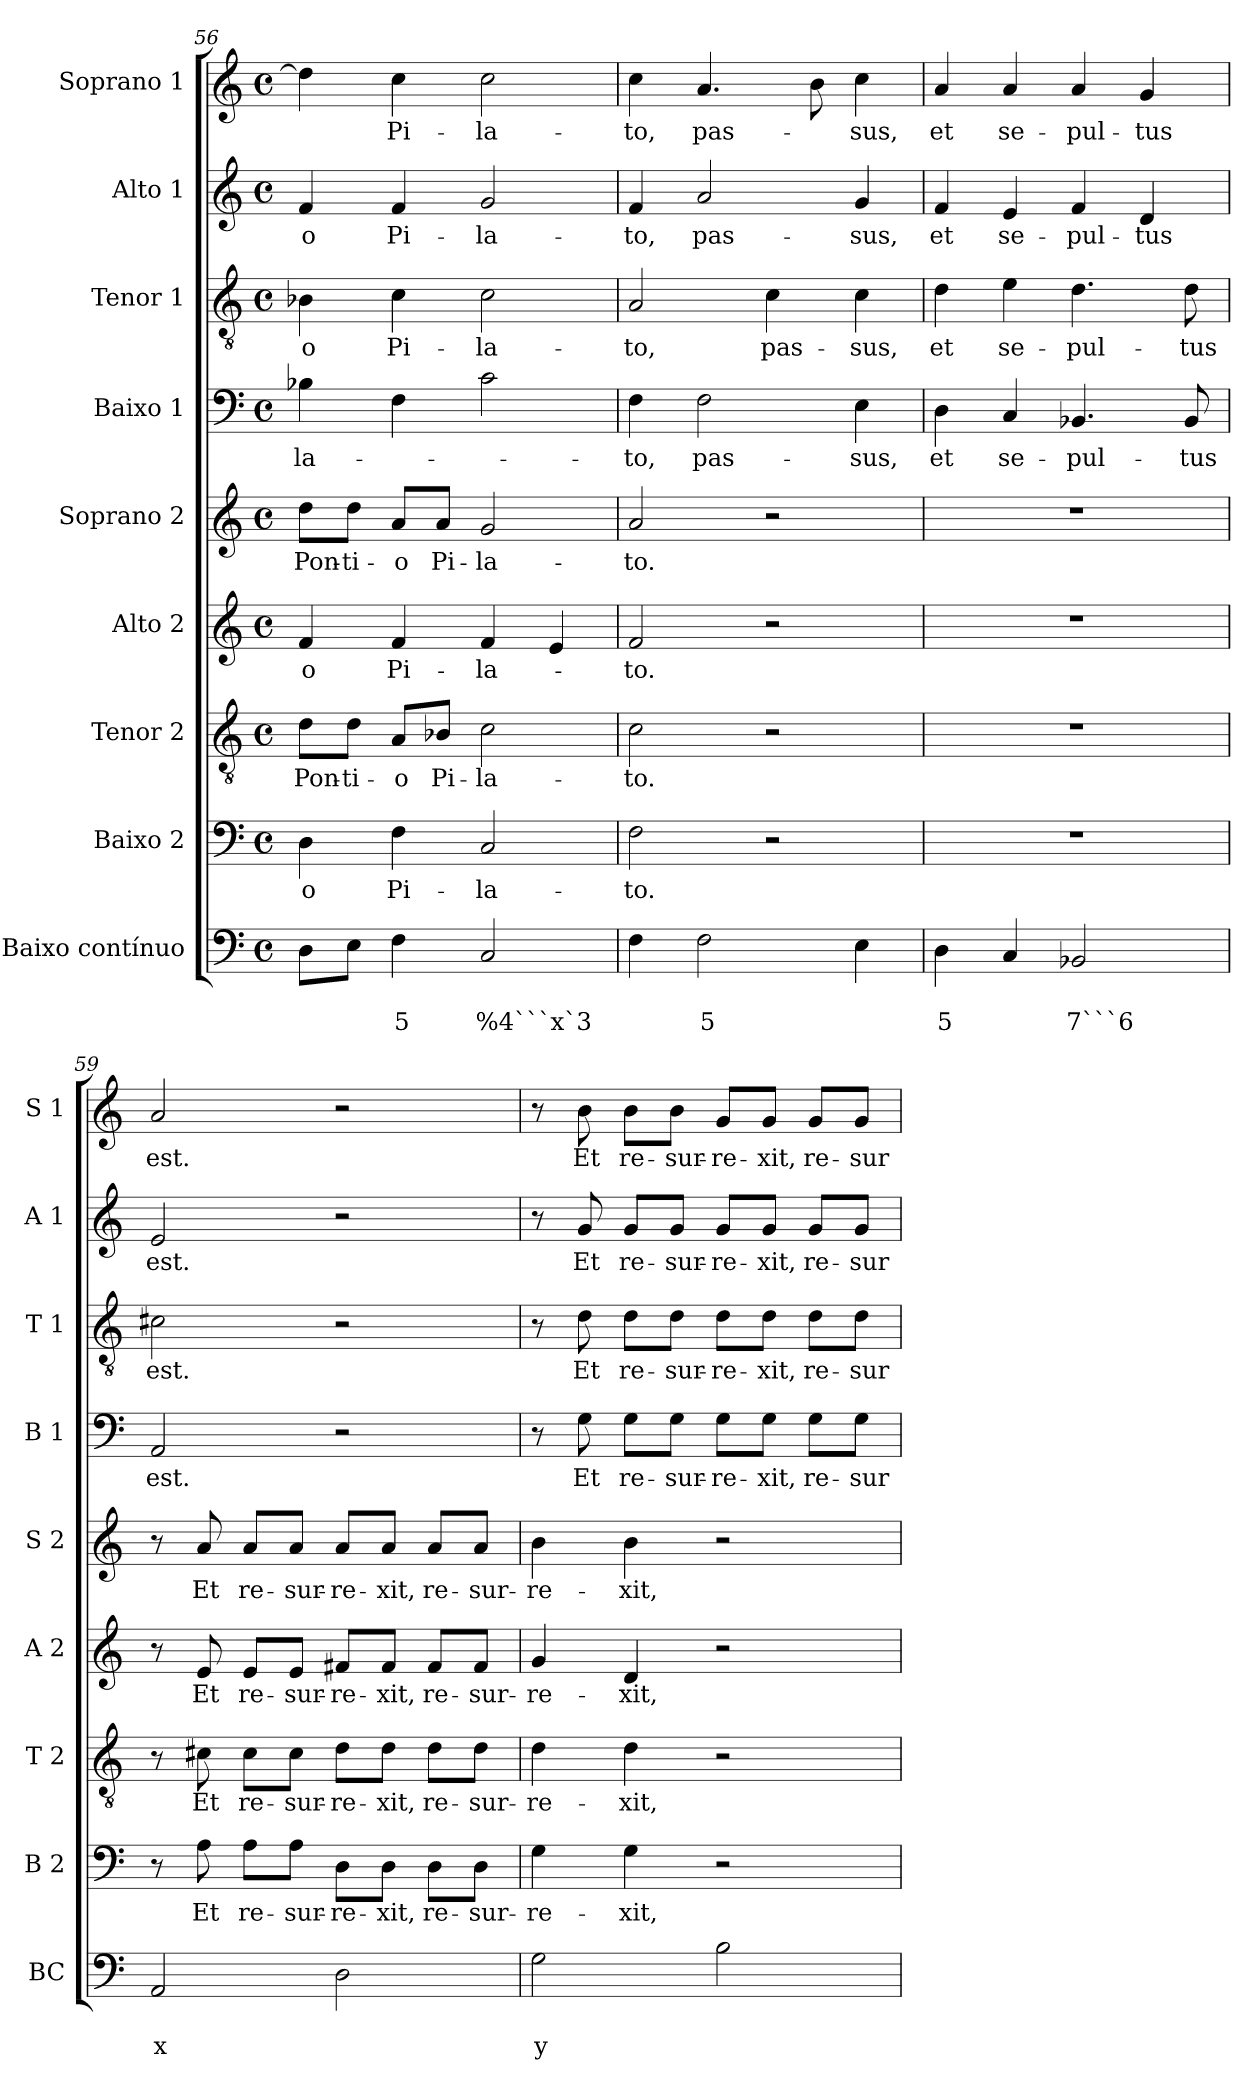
**kern	**text	**text	**kern	**text	**kern	**text	**kern	**text	**kern	**text	**kern	**text	**kern	**text	**kern	**text	**kern	**text
*part9	*part9	*part9	*part8	*part8	*part7	*part7	*part6	*part6	*part5	*part5	*part4	*part4	*part3	*part3	*part2	*part2	*part1	*part1
*staff9	*staff9	*staff9	*staff8	*staff8	*staff7	*staff7	*staff6	*staff6	*staff5	*staff5	*staff4	*staff4	*staff3	*staff3	*staff2	*staff2	*staff1	*staff1
*I"Baixo contínuo	*	*	*I"Baixo 2	*	*I"Tenor 2	*	*I"Alto 2	*	*I"Soprano 2	*	*I"Baixo 1	*	*I"Tenor 1	*	*I"Alto 1	*	*I"Soprano 1	*
*I'BC	*	*	*I'B 2	*	*I'T 2	*	*I'A 2	*	*I'S 2	*	*I'B 1	*	*I'T 1	*	*I'A 1	*	*I'S 1	*
*clefF4	*	*	*clefF4	*	*clefGv2	*	*clefG2	*	*clefG2	*	*clefF4	*	*clefGv2	*	*clefG2	*	*clefG2	*
*k[]	*	*	*k[]	*	*k[]	*	*k[]	*	*k[]	*	*k[]	*	*k[]	*	*k[]	*	*k[]	*
*C:	*	*	*C:	*	*C:	*	*C:	*	*C:	*	*C:	*	*C:	*	*C:	*	*C:	*
*M4/4	*	*	*M4/4	*	*M4/4	*	*M4/4	*	*M4/4	*	*M4/4	*	*M4/4	*	*M4/4	*	*M4/4	*
*met(c)	*	*	*met(c)	*	*met(c)	*	*met(c)	*	*met(c)	*	*met(c)	*	*met(c)	*	*met(c)	*	*met(c)	*
=56	=56	=56	=56	=56	=56	=56	=56	=56	=56	=56	=56	=56	=56	=56	=56	=56	=56	=56
!	!	!	!	!LO:LY:b	!	!LO:LY:b	!	!LO:LY:b	!	!LO:LY:b	!	!LO:LY:b	!	!LO:LY:b	!	!LO:LY:b	!	!
8D\L	.	.	4D\	-o	8d\L	Pon-	4f/	-o	8dd\L	Pon-	4B-X\	-la-	4B-X\	-o	4f/	-o	4dd\]	.
!	!	!	!	!	!	!LO:LY:b	!	!	!	!LO:LY:b	!	!	!	!	!	!	!	!
8E\J	.	.	.	.	8d\J	-ti-	.	.	8dd\J	-ti-	.	.	.	.	.	.	.	.
!	!	!LO:LY:b	!	!LO:LY:b	!	!LO:LY:b	!	!LO:LY:b	!	!LO:LY:b	!	!	!	!LO:LY:b	!	!LO:LY:b	!	!LO:LY:b
4F\	.	5	4F\	Pi-	8A/L	-o	4f/	Pi-	8a/L	-o	4F\	.	4c\	Pi-	4f/	Pi-	4cc\	Pi-
!	!	!	!	!	!	!LO:LY:b	!	!	!	!LO:LY:b	!	!	!	!	!	!	!	!
.	.	.	.	.	8B-X/J	Pi-	.	.	8a/J	Pi-	.	.	.	.	.	.	.	.
!	!	!LO:LY:b	!	!LO:LY:b	!	!LO:LY:b	!	!LO:LY:b	!	!LO:LY:b	!	!	!	!LO:LY:b	!	!LO:LY:b	!	!LO:LY:b
2C/	.	%4```x`3	2C/	-la-	2c\	-la-	4f/	-la-	2g/	-la-	2c\	.	2c\	-la-	2g/	-la-	2cc\	-la-
.	.	.	.	.	.	.	4e/	.	.	.	.	.	.	.	.	.	.	.
!!LO:PB:g=z
=57	=57	=57	=57	=57	=57	=57	=57	=57	=57	=57	=57	=57	=57	=57	=57	=57	=57	=57
!	!	!	!	!LO:LY:b	!	!LO:LY:b	!	!LO:LY:b	!	!LO:LY:b	!	!LO:LY:b	!	!LO:LY:b	!	!LO:LY:b	!	!LO:LY:b
4F\	.	.	2F\	-to.	2c\	-to.	2f/	-to.	2a/	-to.	4F\	-to,	2A/	-to,	4f/	-to,	4cc\	-to,
!	!	!LO:LY:b	!	!	!	!	!	!	!	!	!	!LO:LY:b	!	!	!	!LO:LY:b	!	!LO:LY:b
2F\	.	5	.	.	.	.	.	.	.	.	2F\	pas-	.	.	2a/	pas-	4.a/	pas-
!	!	!	!	!	!	!	!	!	!	!	!	!	!	!LO:LY:b	!	!	!	!
.	.	.	2r	.	2r	.	2r	.	2r	.	.	.	4c\	pas-	.	.	.	.
.	.	.	.	.	.	.	.	.	.	.	.	.	.	.	.	.	8b\	.
!	!	!	!	!	!	!	!	!	!	!	!	!LO:LY:b	!	!LO:LY:b	!	!LO:LY:b	!	!LO:LY:b
4E\	.	.	.	.	.	.	.	.	.	.	4E\	-sus,	4c\	-sus,	4g/	-sus,	4cc\	-sus,
=58	=58	=58	=58	=58	=58	=58	=58	=58	=58	=58	=58	=58	=58	=58	=58	=58	=58	=58
!	!	!LO:LY:b	!	!	!	!	!	!	!	!	!	!LO:LY:b	!	!LO:LY:b	!	!LO:LY:b	!	!LO:LY:b
4D\	.	5	1r	.	1r	.	1r	.	1r	.	4D\	et	4d\	et	4f/	et	4a/	et
!	!	!	!	!	!	!	!	!	!	!	!	!LO:LY:b	!	!LO:LY:b	!	!LO:LY:b	!	!LO:LY:b
4C/	.	.	.	.	.	.	.	.	.	.	4C/	se-	4e\	se-	4e/	se-	4a/	se-
!	!	!LO:LY:b	!	!	!	!	!	!	!	!	!	!LO:LY:b	!	!LO:LY:b	!	!LO:LY:b	!	!LO:LY:b
2BB-X/	.	7```6	.	.	.	.	.	.	.	.	4.BB-X/	-pul-	4.d\	-pul-	4f/	-pul-	4a/	-pul-
!	!	!	!	!	!	!	!	!	!	!	!	!	!	!	!	!LO:LY:b	!	!LO:LY:b
.	.	.	.	.	.	.	.	.	.	.	.	.	.	.	4d/	-tus	4g/	-tus
!	!	!	!	!	!	!	!	!	!	!	!	!LO:LY:b	!	!LO:LY:b	!	!	!	!
.	.	.	.	.	.	.	.	.	.	.	8BB-/	-tus	8d\	-tus	.	.	.	.
=59	=59	=59	=59	=59	=59	=59	=59	=59	=59	=59	=59	=59	=59	=59	=59	=59	=59	=59
!	!	!LO:LY:b	!	!	!	!	!	!	!	!	!	!LO:LY:b	!	!LO:LY:b	!	!LO:LY:b	!	!LO:LY:b
2AA/	.	x	8r	.	8r	.	8r	.	8r	.	2AA/	est.	2c#X\	est.	2e/	est.	2a/	est.
!	!	!	!	!LO:LY:b	!	!LO:LY:b	!	!LO:LY:b	!	!LO:LY:b	!	!	!	!	!	!	!	!
.	.	.	8A\	Et	8c#X\	Et	8e/	Et	8a/	Et	.	.	.	.	.	.	.	.
!	!	!	!	!LO:LY:b	!	!LO:LY:b	!	!LO:LY:b	!	!LO:LY:b	!	!	!	!	!	!	!	!
.	.	.	8A\L	re-	8c#\L	re-	8e/L	re-	8a/L	re-	.	.	.	.	.	.	.	.
!	!	!	!	!LO:LY:b	!	!LO:LY:b	!	!LO:LY:b	!	!LO:LY:b	!	!	!	!	!	!	!	!
.	.	.	8A\J	-sur-	8c#\J	-sur-	8e/J	-sur-	8a/J	-sur-	.	.	.	.	.	.	.	.
!	!	!	!	!LO:LY:b	!	!LO:LY:b	!	!LO:LY:b	!	!LO:LY:b	!	!	!	!	!	!	!	!
2D\	.	.	8D\L	-re-	8d\L	-re-	8f#X/L	-re-	8a/L	-re-	2r	.	2r	.	2r	.	2r	.
!	!	!	!	!LO:LY:b	!	!LO:LY:b	!	!LO:LY:b	!	!LO:LY:b	!	!	!	!	!	!	!	!
.	.	.	8D\J	-xit,	8d\J	-xit,	8f#/J	-xit,	8a/J	-xit,	.	.	.	.	.	.	.	.
!	!	!	!	!LO:LY:b	!	!LO:LY:b	!	!LO:LY:b	!	!LO:LY:b	!	!	!	!	!	!	!	!
.	.	.	8D\L	re-	8d\L	re-	8f#/L	re-	8a/L	re-	.	.	.	.	.	.	.	.
!	!	!	!	!LO:LY:b	!	!LO:LY:b	!	!LO:LY:b	!	!LO:LY:b	!	!	!	!	!	!	!	!
.	.	.	8D\J	-sur-	8d\J	-sur-	8f#/J	-sur-	8a/J	-sur-	.	.	.	.	.	.	.	.
=60	=60	=60	=60	=60	=60	=60	=60	=60	=60	=60	=60	=60	=60	=60	=60	=60	=60	=60
!	!	!LO:LY:b	!	!LO:LY:b	!	!LO:LY:b	!	!LO:LY:b	!	!LO:LY:b	!	!	!	!	!	!	!	!
2G\	.	y	4G\	-re-	4d\	-re-	4g/	-re-	4b\	-re-	8r	.	8r	.	8r	.	8r	.
!	!	!	!	!	!	!	!	!	!	!	!	!LO:LY:b	!	!LO:LY:b	!	!LO:LY:b	!	!LO:LY:b
.	.	.	.	.	.	.	.	.	.	.	8G\	Et	8d\	Et	8g/	Et	8b\	Et
!	!	!	!	!LO:LY:b	!	!LO:LY:b	!	!LO:LY:b	!	!LO:LY:b	!	!LO:LY:b	!	!LO:LY:b	!	!LO:LY:b	!	!LO:LY:b
.	.	.	4G\	-xit,	4d\	-xit,	4d/	-xit,	4b\	-xit,	8G\L	re-	8d\L	re-	8g/L	re-	8b\L	re-
!	!	!	!	!	!	!	!	!	!	!	!	!LO:LY:b	!	!LO:LY:b	!	!LO:LY:b	!	!LO:LY:b
.	.	.	.	.	.	.	.	.	.	.	8G\J	-sur-	8d\J	-sur-	8g/J	-sur-	8b\J	-sur-
!	!	!	!	!	!	!	!	!	!	!	!	!LO:LY:b	!	!LO:LY:b	!	!LO:LY:b	!	!LO:LY:b
2B\	.	.	2r	.	2r	.	2r	.	2r	.	8G\L	-re-	8d\L	-re-	8g/L	-re-	8g/L	-re-
!	!	!	!	!	!	!	!	!	!	!	!	!LO:LY:b	!	!LO:LY:b	!	!LO:LY:b	!	!LO:LY:b
.	.	.	.	.	.	.	.	.	.	.	8G\J	-xit,	8d\J	-xit,	8g/J	-xit,	8g/J	-xit,
!	!	!	!	!	!	!	!	!	!	!	!	!LO:LY:b	!	!LO:LY:b	!	!LO:LY:b	!	!LO:LY:b
.	.	.	.	.	.	.	.	.	.	.	8G\L	re-	8d\L	re-	8g/L	re-	8g/L	re-
!	!	!	!	!	!	!	!	!	!	!	!	!LO:LY:b	!	!LO:LY:b	!	!LO:LY:b	!	!LO:LY:b
.	.	.	.	.	.	.	.	.	.	.	8G\J	-sur-	8d\J	-sur-	8g/J	-sur-	8g/J	-sur-
=	=	=	=	=	=	=	=	=	=	=	=	=	=	=	=	=	=	=
*-	*-	*-	*-	*-	*-	*-	*-	*-	*-	*-	*-	*-	*-	*-	*-	*-	*-	*-
